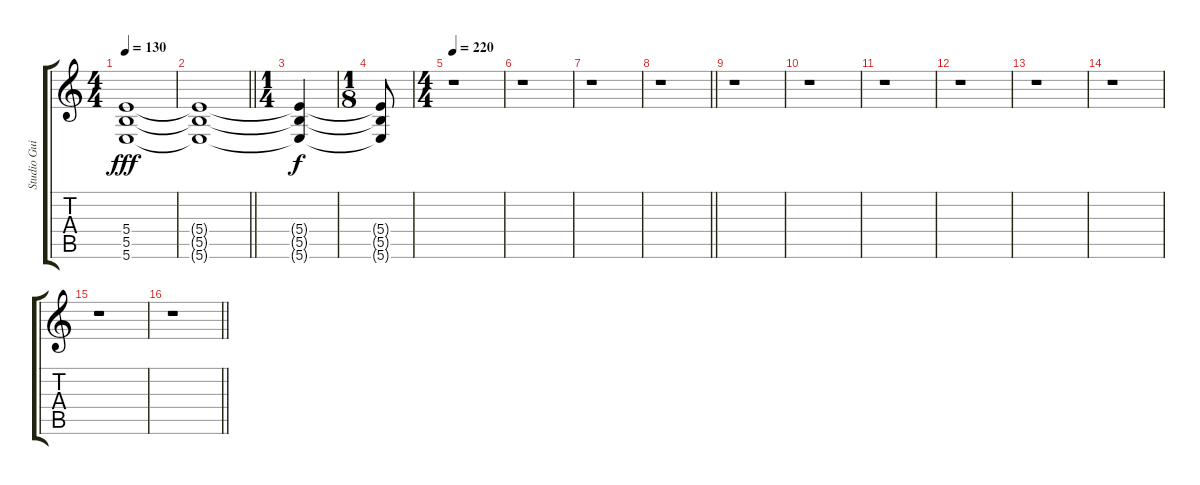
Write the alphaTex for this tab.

\track ("Studio Guitar 2" "Studio Gui") {instrument distortionguitar}
\staff {score tabs}
\tuning (Db4 Ab3 E3 B2 Gb2 B1) {hide}
\ts (4 4)
\tempo 130
\clef g2
\ks c
(5.4 5.5 5.6).1{dy fff} |
\barLineRight lightlight
(5.4{t} 5.5{t} 5.6{t}).1 |
\ts (1 4)
(5.4{t} 5.5{t} 5.6{t}).4{dy f} |
\ts (1 8)
(5.4{t} 5.5{t} 5.6{t}).8 |
\ts (4 4)
\tempo 220
r.1 |
r.1 |
r.1 |
\barLineRight lightlight
r.1 |
r.1 |
r.1 |
r.1 |
r.1 |
r.1 |
r.1 |
r.1 |
\barLineRight lightlight
r.1
